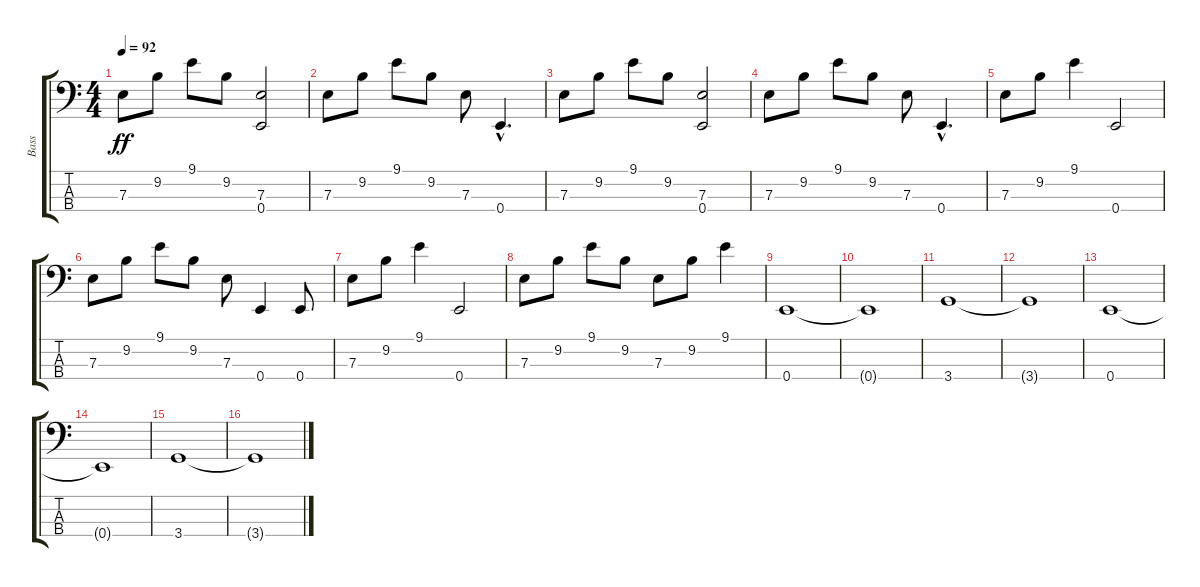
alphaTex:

\track ("Bass" "Bass") {instrument electricbassfinger}
\staff {score tabs}
\tuning (G2 D2 A1 E1) {hide}
\ts (4 4)
\tempo 92
\clef f4
\ks c
7.3.8{dy ff} 9.2.8 9.1.8 9.2.8 (7.3 0.4).2 |
7.3.8 9.2.8 9.1.8 9.2.8 7.3.8 0.4{hac}.4{d} |
7.3.8 9.2.8 9.1.8 9.2.8 (7.3 0.4).2 |
7.3.8 9.2.8 9.1.8 9.2.8 7.3.8 0.4{hac}.4{d} |
7.3.8 9.2.8 9.1.4 0.4.2 |
7.3.8 9.2.8 9.1.8 9.2.8 7.3.8 0.4.4 0.4.8 |
7.3.8 9.2.8 9.1.4 0.4.2 |
7.3.8 9.2.8 9.1.8 9.2.8 7.3.8 9.2.8 9.1.4 |
0.4.1 |
0.4{t}.1 |
3.4.1 |
3.4{t}.1 |
0.4.1 |
0.4{t}.1 |
3.4.1 |
3.4{t}.1
